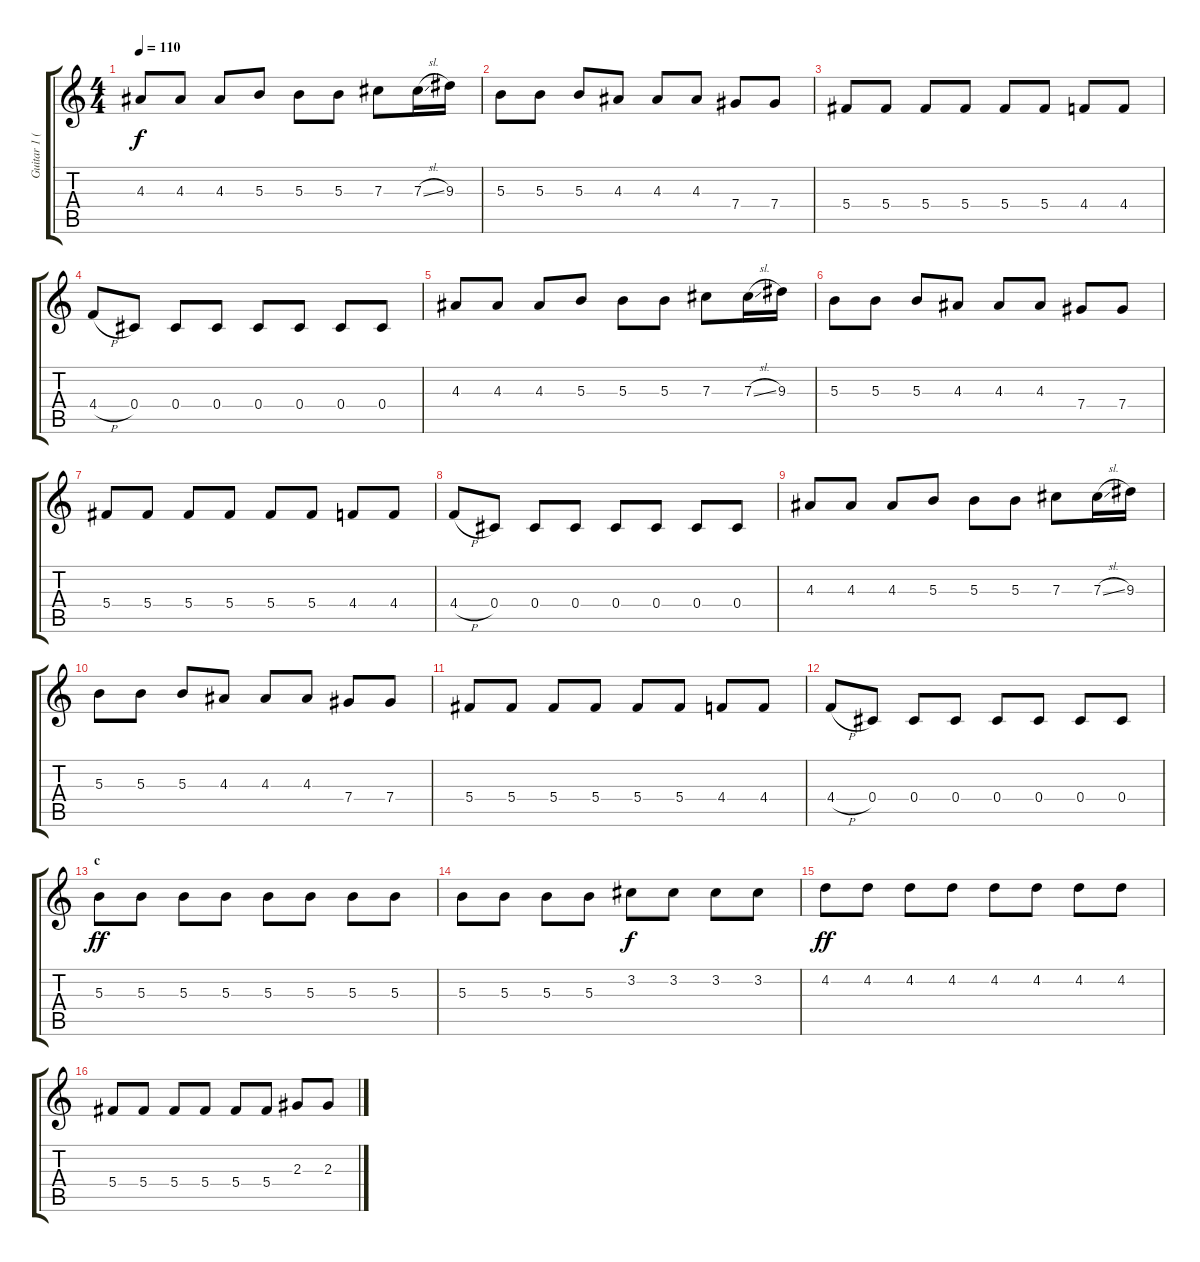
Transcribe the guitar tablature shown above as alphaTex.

\track ("Guitar 1 (Eb)" "Guitar 1 (") {instrument overdrivenguitar}
\staff {score tabs}
\tuning (Eb4 Bb3 Gb3 Db3 Ab2 Eb2) {hide}
\ts (4 4)
\tempo 110
\clef g2
\ks c
4.3.8{dy f} 4.3.8 4.3.8 5.3.8 5.3.8 5.3.8 7.3.8 7.3{sl}.16 9.3.16 |
5.3.8 5.3.8 5.3.8 4.3.8 4.3.8 4.3.8 7.4.8 7.4.8 |
5.4.8 5.4.8 5.4.8 5.4.8 5.4.8 5.4.8 4.4.8 4.4.8 |
4.4{h}.8 0.4.8 0.4.8 0.4.8 0.4.8 0.4.8 0.4.8 0.4.8 |
4.3.8 4.3.8 4.3.8 5.3.8 5.3.8 5.3.8 7.3.8 7.3{sl}.16 9.3.16 |
5.3.8 5.3.8 5.3.8 4.3.8 4.3.8 4.3.8 7.4.8 7.4.8 |
5.4.8 5.4.8 5.4.8 5.4.8 5.4.8 5.4.8 4.4.8 4.4.8 |
4.4{h}.8 0.4.8 0.4.8 0.4.8 0.4.8 0.4.8 0.4.8 0.4.8 |
4.3.8 4.3.8 4.3.8 5.3.8 5.3.8 5.3.8 7.3.8 7.3{sl}.16 9.3.16 |
5.3.8 5.3.8 5.3.8 4.3.8 4.3.8 4.3.8 7.4.8 7.4.8 |
5.4.8 5.4.8 5.4.8 5.4.8 5.4.8 5.4.8 4.4.8 4.4.8 |
4.4{h}.8 0.4.8 0.4.8 0.4.8 0.4.8 0.4.8 0.4.8 0.4.8 |
\section ("" "c")
5.3.8{dy ff} 5.3.8 5.3.8 5.3.8 5.3.8 5.3.8 5.3.8 5.3.8 |
5.3.8 5.3.8 5.3.8 5.3.8 3.2.8{dy f} 3.2.8 3.2.8 3.2.8 |
4.2.8{dy ff} 4.2.8 4.2.8 4.2.8 4.2.8 4.2.8 4.2.8 4.2.8 |
5.4.8 5.4.8 5.4.8 5.4.8 5.4.8 5.4.8 2.3.8 2.3.8
